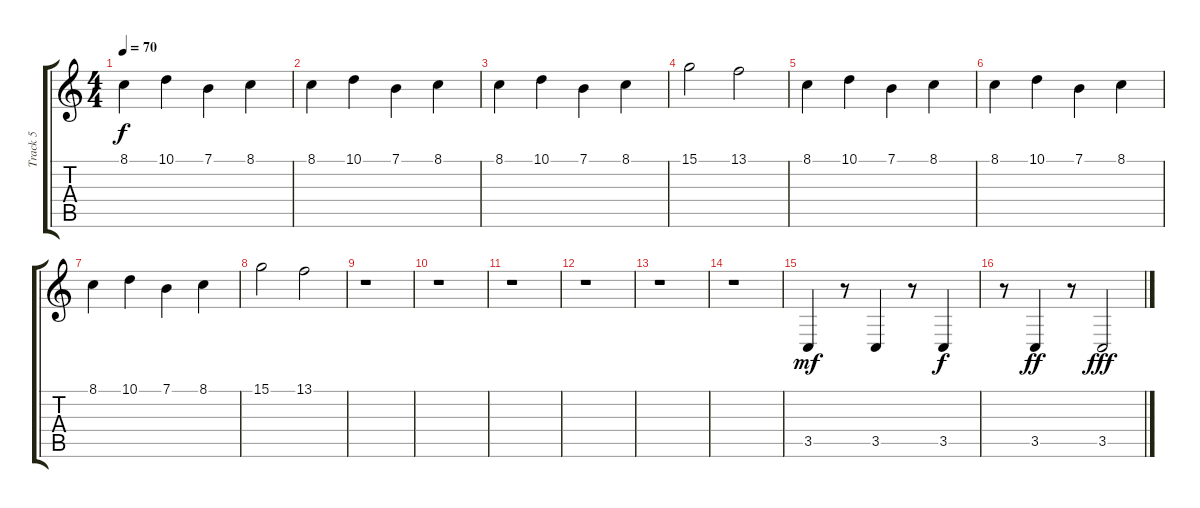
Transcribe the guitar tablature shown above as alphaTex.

\track ("Track 5" "Track 5") {instrument cello}
\staff {score tabs}
\tuning (E4 B3 G3 D3 A2 E2) {hide}
\ts (4 4)
\tempo 70
\clef g2
\ks c
8.1.4{dy f} 10.1.4 7.1.4 8.1.4 |
8.1.4 10.1.4 7.1.4 8.1.4 |
8.1.4 10.1.4 7.1.4 8.1.4 |
15.1.2 13.1.2 |
8.1.4 10.1.4 7.1.4 8.1.4 |
8.1.4 10.1.4 7.1.4 8.1.4 |
8.1.4 10.1.4 7.1.4 8.1.4 |
15.1.2 13.1.2 |
r.1 |
r.1 |
r.1 |
r.1 |
r.1 |
r.1 |
3.5.4{dy mf} r.8 3.5.4 r.8 3.5.4{dy f} |
r.8 3.5.4{dy ff} r.8 3.5.2{dy fff}
